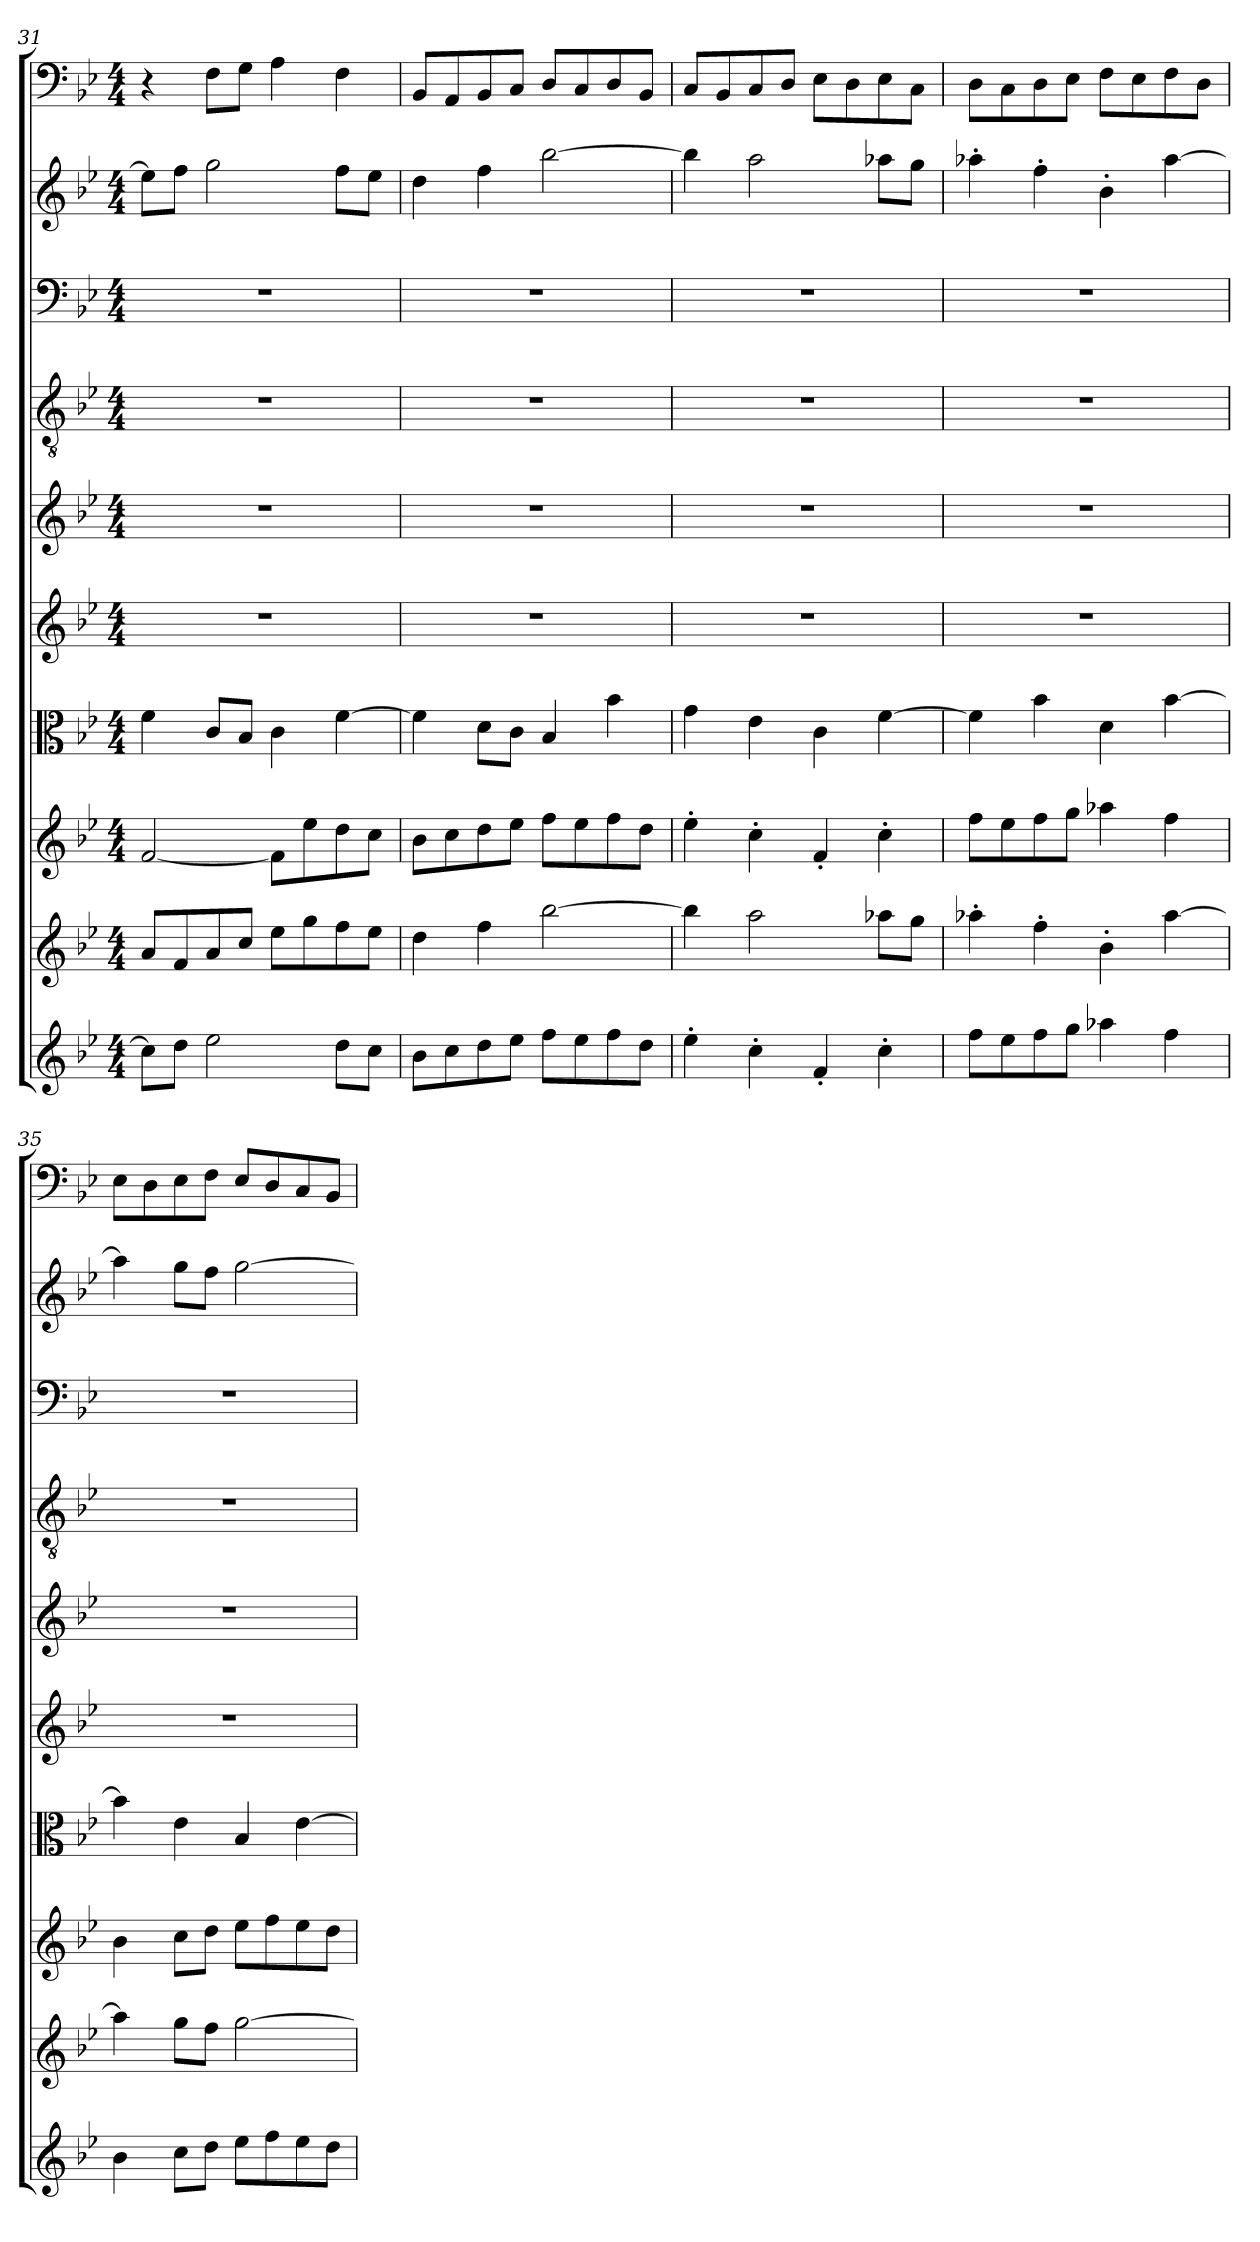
**kern	**kern	**kern	**kern	**kern	**kern	**kern	**kern	**kern	**kern
*part10	*part9	*part8	*part7	*part6	*part5	*part4	*part3	*part2	*part1
*staff10	*staff9	*staff8	*staff7	*staff6	*staff5	*staff4	*staff3	*staff2	*staff1
*clefG2	*clefG2	*clefG2	*clefC3	*clefG2	*clefG2	*clefGv2	*clefF4	*clefG2	*clefF4
*k[b-e-]	*k[b-e-]	*k[b-e-]	*k[b-e-]	*k[b-e-]	*k[b-e-]	*k[b-e-]	*k[b-e-]	*k[b-e-]	*k[b-e-]
*g:	*g:	*g:	*g:	*g:	*g:	*g:	*g:	*g:	*g:
*M4/4	*M4/4	*M4/4	*M4/4	*M4/4	*M4/4	*M4/4	*M4/4	*M4/4	*M4/4
=31	=31	=31	=31	=31	=31	=31	=31	=31	=31
8cc\L]	8a/L	[2f/	4f\	1r	1r	1r	1r	8ee-\L]	4r
8dd\J	8f/	.	.	.	.	.	.	8ff\J	.
2ee-\	8a/	.	8c/L	.	.	.	.	2gg\	8F\L
.	8cc/J	.	8B-/J	.	.	.	.	.	8G\J
.	8ee-\L	8f\L]	4c\	.	.	.	.	.	4A\
.	8gg\	8ee-\	.	.	.	.	.	.	.
8dd\L	8ff\	8dd\	[4f\	.	.	.	.	8ff\L	4F\
8cc\J	8ee-\J	8cc\J	.	.	.	.	.	8ee-\J	.
=32	=32	=32	=32	=32	=32	=32	=32	=32	=32
8b-\L	4dd\	8b-\L	4f\]	1r	1r	1r	1r	4dd\	8BB-/L
8cc\	.	8cc\	.	.	.	.	.	.	8AA/
8dd\	4ff\	8dd\	8d\L	.	.	.	.	4ff\	8BB-/
8ee-\J	.	8ee-\J	8c\J	.	.	.	.	.	8C/J
8ff\L	[2bb-\	8ff\L	4B-/	.	.	.	.	[2bb-\	8D/L
8ee-\	.	8ee-\	.	.	.	.	.	.	8C/
8ff\	.	8ff\	4b-\	.	.	.	.	.	8D/
8dd\J	.	8dd\J	.	.	.	.	.	.	8BB-/J
=33	=33	=33	=33	=33	=33	=33	=33	=33	=33
4ee-'\	4bb-\]	4ee-'\	4g\	1r	1r	1r	1r	4bb-\]	8C/L
.	.	.	.	.	.	.	.	.	8BB-/
4cc'\	2aa\	4cc'\	4e-\	.	.	.	.	2aa\	8C/
.	.	.	.	.	.	.	.	.	8D/J
4f'/	.	4f'/	4c\	.	.	.	.	.	8E-\L
.	.	.	.	.	.	.	.	.	8D\
4cc'\	8aa-X\L	4cc'\	[4f\	.	.	.	.	8aa-X\L	8E-\
.	8gg\J	.	.	.	.	.	.	8gg\J	8C\J
=34	=34	=34	=34	=34	=34	=34	=34	=34	=34
8ff\L	4aa-X'\	8ff\L	4f\]	1r	1r	1r	1r	4aa-X'\	8D\L
8ee-\	.	8ee-\	.	.	.	.	.	.	8C\
8ff\	4ff'\	8ff\	4b-\	.	.	.	.	4ff'\	8D\
8gg\J	.	8gg\J	.	.	.	.	.	.	8E-\J
4aa-X\	4b-'\	4aa-X\	4d\	.	.	.	.	4b-'\	8F\L
.	.	.	.	.	.	.	.	.	8E-\
4ff\	[4aa-\	4ff\	[4b-\	.	.	.	.	[4aa-\	8F\
.	.	.	.	.	.	.	.	.	8D\J
=35	=35	=35	=35	=35	=35	=35	=35	=35	=35
4b-\	4aa-\]	4b-\	4b-\]	1r	1r	1r	1r	4aa-\]	8E-\L
.	.	.	.	.	.	.	.	.	8D\
8cc\L	8gg\L	8cc\L	4e-\	.	.	.	.	8gg\L	8E-\
8dd\J	8ff\J	8dd\J	.	.	.	.	.	8ff\J	8F\J
8ee-\L	[2gg\	8ee-\L	4B-/	.	.	.	.	[2gg\	8E-/L
8ff\	.	8ff\	.	.	.	.	.	.	8D/
8ee-\	.	8ee-\	[4e-\	.	.	.	.	.	8C/
8dd\J	.	8dd\J	.	.	.	.	.	.	8BB-/J
=	=	=	=	=	=	=	=	=	=
*-	*-	*-	*-	*-	*-	*-	*-	*-	*-
